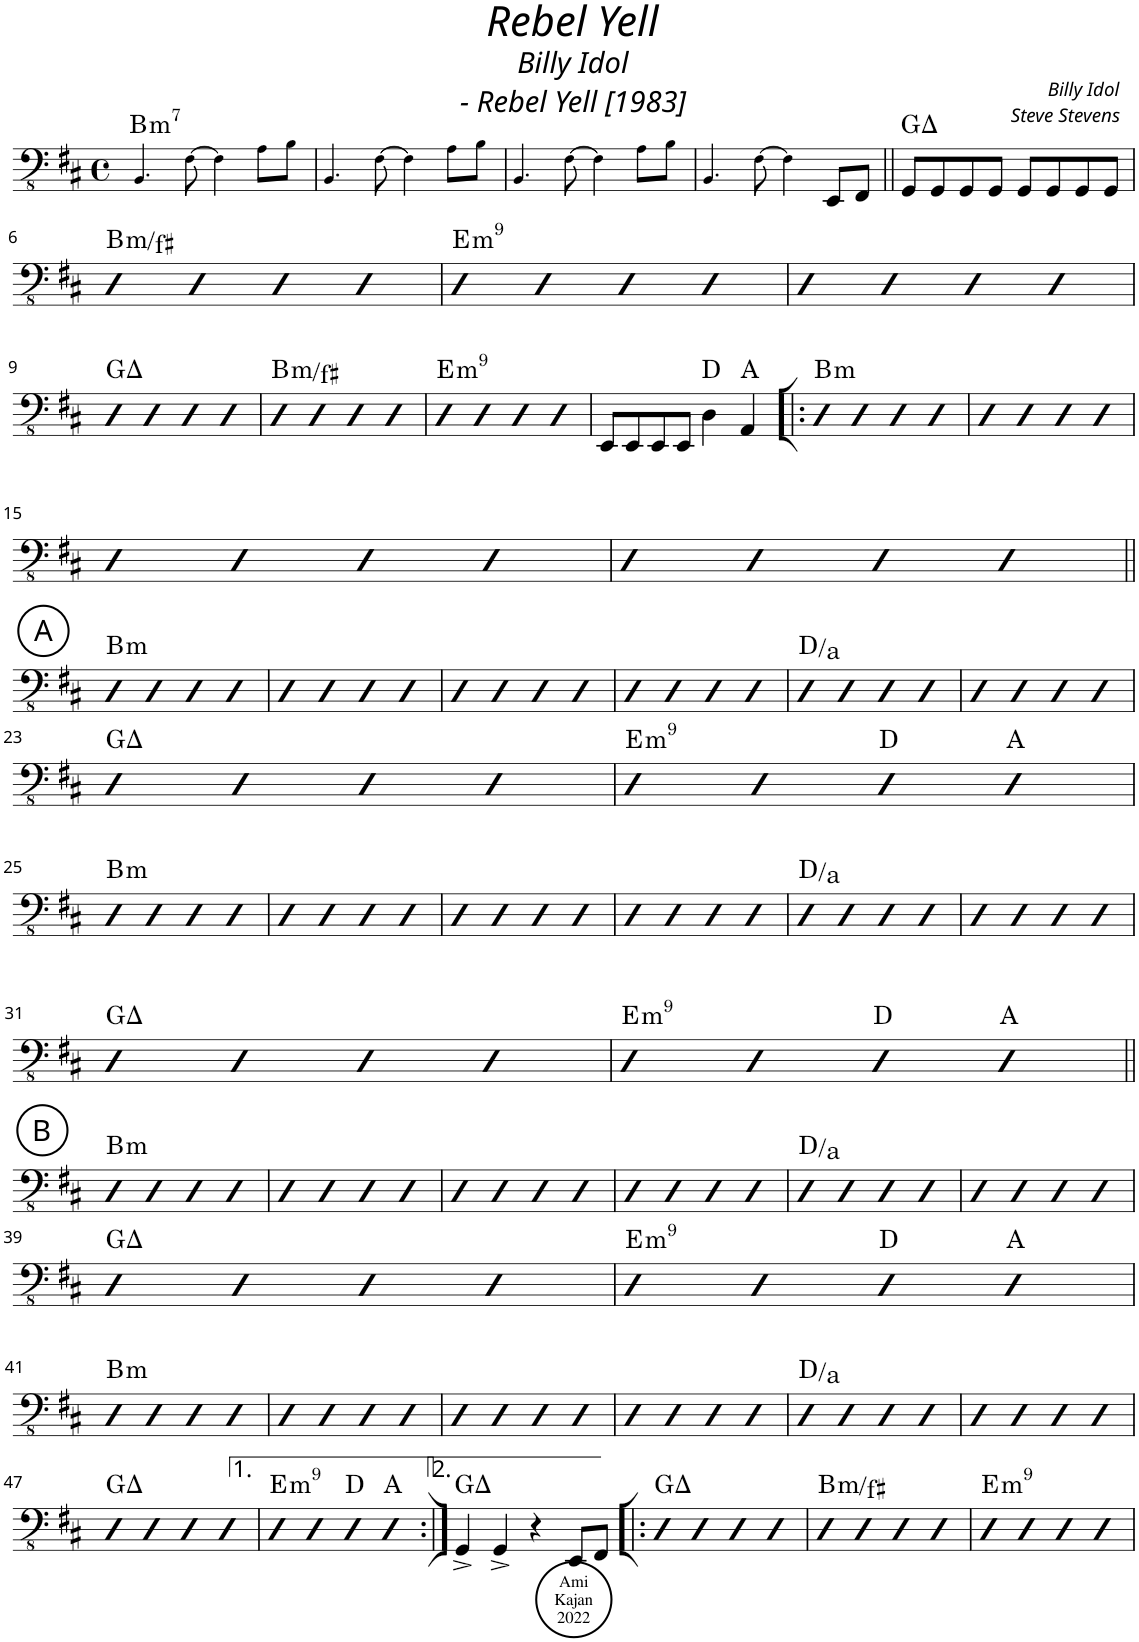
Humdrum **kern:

**kern	**harte
*part1	*part1
*staff1	*
*I"Acoustic Bass	*
*I'Bass	*
*clefFv4	*
*k[f#c#]	*
*M4/4	*
*met(c)	*
=1	=1
!	!LO:H:kt=m7
4.BBB!/	B:min7
[8FF#!\	.
4FF#!\]	.
8AA!\L	.
8BB!\J	.
=2	=2
4.BBB!/	.
[8FF#!\	.
4FF#!\]	.
8AA!\L	.
8BB!\J	.
=3	=3
4.BBB!/	.
[8FF#!\	.
4FF#!\]	.
8AA!\L	.
8BB!\J	.
=4	=4
4.BBB!/	.
[8FF#!\	.
4FF#!\]	.
8EEE/L	.
8FFF#/J	.
=5||	=5||
8GGG/L	G:maj
8GGG/	.
8GGG/	.
8GGG/J	.
8GGG/L	.
8GGG/	.
8GGG/	.
8GGG/J	.
!!LO:LB:g=z
=6	=6
!	!LO:H:kt=m
4DD	B:min/5
4DD	.
4DD	.
4DD	.
=7	=7
!	!LO:H:kt=m9
4DD	E:min9
4DD	.
4DD	.
4DD	.
=8	=8
4DD	.
4DD	.
4DD	.
4DD	.
!!LO:LB:g=z
=9	=9
4DD	G:maj
4DD	.
4DD	.
4DD	.
=10	=10
!	!LO:H:kt=m
4DD	B:min/5
4DD	.
4DD	.
4DD	.
=11	=11
!	!LO:H:kt=m9
4DD	E:min9
4DD	.
4DD	.
4DD	.
=12	=12
8EEE/L	.
8EEE/	.
8EEE/	.
8EEE/J	.
4DD\	D:maj
4AAA/	A:maj
=13!|:	=13!|:
!	!LO:H:kt=m
4DD	B:min
4DD	.
4DD	.
4DD	.
=14	=14
4DD	.
4DD	.
4DD	.
4DD	.
!!LO:LB:g=z
=15	=15
4DD	.
4DD	.
4DD	.
4DD	.
=16	=16
4DD	.
4DD	.
4DD	.
4DD	.
!!LO:LB:g=z
!!LO:REH:place=s1:a:cj:enc=circle:fs=14:t=A
=17||	=17||
!	!LO:H:kt=m
4DD	B:min
4DD	.
4DD	.
4DD	.
=18	=18
4DD	.
4DD	.
4DD	.
4DD	.
=19	=19
4DD	.
4DD	.
4DD	.
4DD	.
=20	=20
4DD	.
4DD	.
4DD	.
4DD	.
=21	=21
4DD	D:maj/5
4DD	.
4DD	.
4DD	.
=22	=22
4DD	.
4DD	.
4DD	.
4DD	.
!!LO:LB:g=z
=23	=23
4DD	G:maj
4DD	.
4DD	.
4DD	.
=24	=24
!	!LO:H:kt=m9
4DD	E:min9
4DD	.
4DD	D:maj
4DD	A:maj
!!LO:LB:g=z
=25	=25
!	!LO:H:kt=m
4DD	B:min
4DD	.
4DD	.
4DD	.
=26	=26
4DD	.
4DD	.
4DD	.
4DD	.
=27	=27
4DD	.
4DD	.
4DD	.
4DD	.
=28	=28
4DD	.
4DD	.
4DD	.
4DD	.
=29	=29
4DD	D:maj/5
4DD	.
4DD	.
4DD	.
=30	=30
4DD	.
4DD	.
4DD	.
4DD	.
!!LO:LB:g=z
=31	=31
4DD	G:maj
4DD	.
4DD	.
4DD	.
=32	=32
!	!LO:H:kt=m9
4DD	E:min9
4DD	.
4DD	D:maj
4DD	A:maj
!!LO:LB:g=z
!!LO:REH:place=s1:a:cj:enc=circle:fs=14:t=B
=33||	=33||
!	!LO:H:kt=m
4DD	B:min
4DD	.
4DD	.
4DD	.
=34	=34
4DD	.
4DD	.
4DD	.
4DD	.
=35	=35
4DD	.
4DD	.
4DD	.
4DD	.
=36	=36
4DD	.
4DD	.
4DD	.
4DD	.
=37	=37
4DD	D:maj/5
4DD	.
4DD	.
4DD	.
=38	=38
4DD	.
4DD	.
4DD	.
4DD	.
!!LO:LB:g=z
=39	=39
4DD	G:maj
4DD	.
4DD	.
4DD	.
=40	=40
!	!LO:H:kt=m9
4DD	E:min9
4DD	.
4DD	D:maj
4DD	A:maj
!!LO:LB:g=z
=41	=41
!	!LO:H:kt=m
4DD	B:min
4DD	.
4DD	.
4DD	.
=42	=42
4DD	.
4DD	.
4DD	.
4DD	.
=43	=43
4DD	.
4DD	.
4DD	.
4DD	.
=44	=44
4DD	.
4DD	.
4DD	.
4DD	.
=45	=45
4DD	D:maj/5
4DD	.
4DD	.
4DD	.
=46	=46
4DD	.
4DD	.
4DD	.
4DD	.
!!LO:LB:g=z
=47	=47
4DD	G:maj
4DD	.
4DD	.
4DD	.
=48	=48
!	!LO:H:kt=m9
4DD	E:min9
4DD	.
4DD	D:maj
4DD	A:maj
=49:|!	=49:|!
4GGG^/	G:maj
4GGG^/	.
4r	.
8EEE/L	.
8FFF#/J	.
=50!|:	=50!|:
4DD	G:maj
4DD	.
4DD	.
4DD	.
=51	=51
!	!LO:H:kt=m
4DD	B:min/5
4DD	.
4DD	.
4DD	.
=52	=52
!	!LO:H:kt=m9
4DD	E:min9
4DD	.
4DD	.
4DD	.
=	=
*-	*-
